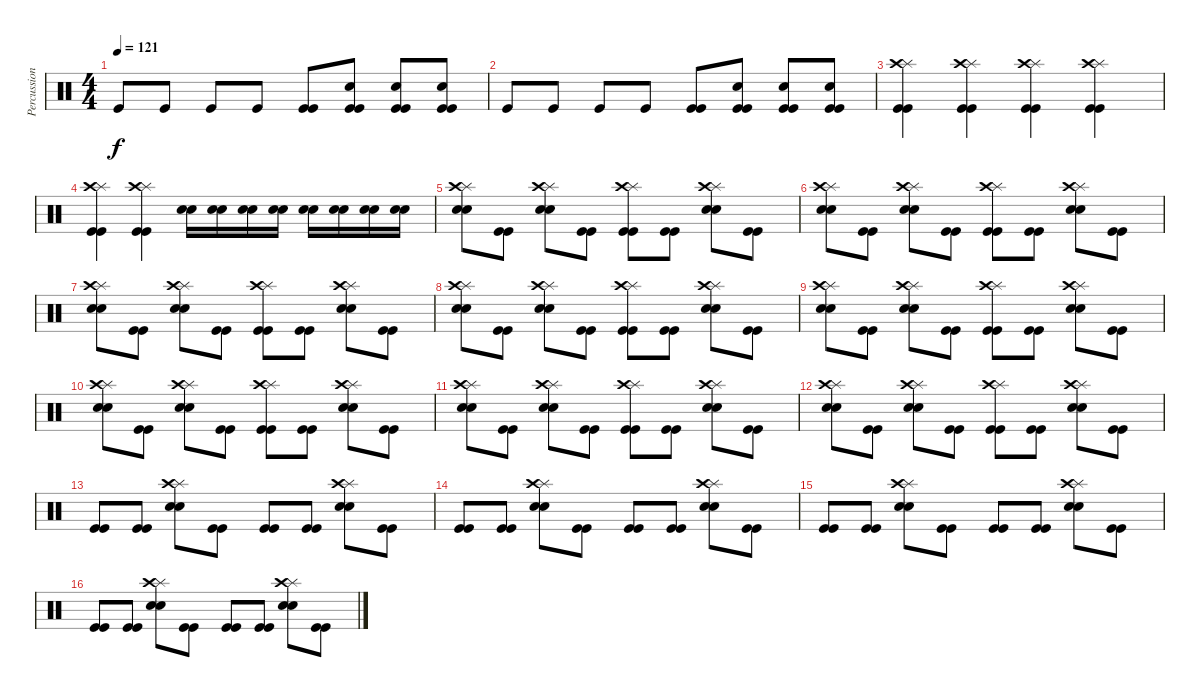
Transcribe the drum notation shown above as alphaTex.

\track ("Percussions" "Percussion") {instrument percussion}
\staff {score}
\articulation defaults
\ts (4 4)
\tempo 121
\clef neutral
\ks c "Kick (hit)".8{dy f} "Kick (hit)".8 "Kick (hit)".8 "Kick (hit)".8
("Kick (hit)" "Kick (hit)").8 ("Electric Snare (hit)" "Kick (hit)" "Kick (hit)").8 ("Electric Snare (hit)" "Kick (hit)" "Kick (hit)").8 ("Electric Snare (hit)" "Kick (hit)" "Kick (hit)").8 |
"Kick (hit)".8 "Kick (hit)".8 "Kick (hit)".8 "Kick (hit)".8 ("Kick (hit)" "Kick (hit)").8 ("Electric Snare (hit)" "Kick (hit)" "Kick (hit)").8 ("Electric Snare (hit)" "Kick (hit)" "Kick (hit)").8 ("Electric Snare (hit)" "Kick (hit)" "Kick (hit)").8 |
("Splash (hit)" "Crash high (hit)" "Kick (hit)" "Kick (hit)").4 ("Splash (hit)" "Crash high (hit)" "Kick (hit)" "Kick (hit)").4 ("Splash (hit)" "Crash high (hit)" "Kick (hit)" "Kick (hit)").4 ("Splash (hit)" "Crash high (hit)" "Kick (hit)" "Kick (hit)").4 |
("Splash (hit)" "Crash high (hit)" "Kick (hit)" "Kick (hit)").4 ("Splash (hit)" "Crash high (hit)" "Kick (hit)" "Kick (hit)").4 ("Electric Snare (hit)" "Electric Snare (hit)").16 ("Electric Snare (hit)" "Electric Snare (hit)").16 ("Electric Snare (hit)" "Electric Snare (hit)").16 ("Electric Snare (hit)" "Electric Snare (hit)").16 ("Electric Snare (hit)" "Electric Snare (hit)").16 ("Electric Snare (hit)" "Electric Snare (hit)").16 ("Electric Snare (hit)" "Electric Snare (hit)").16 ("Electric Snare (hit)" "Electric Snare (hit)").16 |
("Splash (hit)" "Crash high (hit)" "Electric Snare (hit)" "Electric Snare (hit)").8 ("Kick (hit)" "Kick (hit)").8 ("Splash (hit)" "Crash high (hit)" "Electric Snare (hit)" "Electric Snare (hit)").8 ("Kick (hit)" "Kick (hit)").8 ("Splash (hit)" "Crash high (hit)" "Kick (hit)" "Kick (hit)").8 ("Kick (hit)" "Kick (hit)").8 ("Splash (hit)" "Crash high (hit)" "Electric Snare (hit)" "Electric Snare (hit)").8 ("Kick (hit)" "Kick (hit)").8 |
("Splash (hit)" "Crash high (hit)" "Electric Snare (hit)" "Electric Snare (hit)").8 ("Kick (hit)" "Kick (hit)").8 ("Splash (hit)" "Crash high (hit)" "Electric Snare (hit)" "Electric Snare (hit)").8 ("Kick (hit)" "Kick (hit)").8 ("Splash (hit)" "Crash high (hit)" "Kick (hit)" "Kick (hit)").8 ("Kick (hit)" "Kick (hit)").8 ("Splash (hit)" "Crash high (hit)" "Electric Snare (hit)" "Electric Snare (hit)").8 ("Kick (hit)" "Kick (hit)").8 |
("Splash (hit)" "Crash high (hit)" "Electric Snare (hit)" "Electric Snare (hit)").8 ("Kick (hit)" "Kick (hit)").8 ("Splash (hit)" "Crash high (hit)" "Electric Snare (hit)" "Electric Snare (hit)").8 ("Kick (hit)" "Kick (hit)").8 ("Splash (hit)" "Crash high (hit)" "Kick (hit)" "Kick (hit)").8 ("Kick (hit)" "Kick (hit)").8 ("Splash (hit)" "Crash high (hit)" "Electric Snare (hit)" "Electric Snare (hit)").8 ("Kick (hit)" "Kick (hit)").8 |
("Splash (hit)" "Crash high (hit)" "Electric Snare (hit)" "Electric Snare (hit)").8 ("Kick (hit)" "Kick (hit)").8 ("Splash (hit)" "Crash high (hit)" "Electric Snare (hit)" "Electric Snare (hit)").8 ("Kick (hit)" "Kick (hit)").8 ("Splash (hit)" "Crash high (hit)" "Kick (hit)" "Kick (hit)").8 ("Kick (hit)" "Kick (hit)").8 ("Splash (hit)" "Crash high (hit)" "Electric Snare (hit)" "Electric Snare (hit)").8 ("Kick (hit)" "Kick (hit)").8 |
("Splash (hit)" "Crash high (hit)" "Electric Snare (hit)" "Electric Snare (hit)").8 ("Kick (hit)" "Kick (hit)").8 ("Splash (hit)" "Crash high (hit)" "Electric Snare (hit)" "Electric Snare (hit)").8 ("Kick (hit)" "Kick (hit)").8 ("Splash (hit)" "Crash high (hit)" "Kick (hit)" "Kick (hit)").8 ("Kick (hit)" "Kick (hit)").8 ("Splash (hit)" "Crash high (hit)" "Electric Snare (hit)" "Electric Snare (hit)").8 ("Kick (hit)" "Kick (hit)").8 |
("Splash (hit)" "Crash high (hit)" "Electric Snare (hit)" "Electric Snare (hit)").8 ("Kick (hit)" "Kick (hit)").8 ("Splash (hit)" "Crash high (hit)" "Electric Snare (hit)" "Electric Snare (hit)").8 ("Kick (hit)" "Kick (hit)").8 ("Splash (hit)" "Crash high (hit)" "Kick (hit)" "Kick (hit)").8 ("Kick (hit)" "Kick (hit)").8 ("Splash (hit)" "Crash high (hit)" "Electric Snare (hit)" "Electric Snare (hit)").8 ("Kick (hit)" "Kick (hit)").8 |
("Splash (hit)" "Crash high (hit)" "Electric Snare (hit)" "Electric Snare (hit)").8 ("Kick (hit)" "Kick (hit)").8 ("Splash (hit)" "Crash high (hit)" "Electric Snare (hit)" "Electric Snare (hit)").8 ("Kick (hit)" "Kick (hit)").8 ("Splash (hit)" "Crash high (hit)" "Kick (hit)" "Kick (hit)").8 ("Kick (hit)" "Kick (hit)").8 ("Splash (hit)" "Crash high (hit)" "Electric Snare (hit)" "Electric Snare (hit)").8 ("Kick (hit)" "Kick (hit)").8 |
("Splash (hit)" "Crash high (hit)" "Electric Snare (hit)" "Electric Snare (hit)").8 ("Kick (hit)" "Kick (hit)").8 ("Splash (hit)" "Crash high (hit)" "Electric Snare (hit)" "Electric Snare (hit)").8 ("Kick (hit)" "Kick (hit)").8 ("Splash (hit)" "Crash high (hit)" "Kick (hit)" "Kick (hit)").8 ("Kick (hit)" "Kick (hit)").8 ("Splash (hit)" "Crash high (hit)" "Electric Snare (hit)" "Electric Snare (hit)").8 ("Kick (hit)" "Kick (hit)").8 |
("Kick (hit)" "Kick (hit)").8 ("Kick (hit)" "Kick (hit)").8 ("Splash (hit)" "Crash high (hit)" "Electric Snare (hit)" "Electric Snare (hit)").8 ("Kick (hit)" "Kick (hit)").8 ("Kick (hit)" "Kick (hit)").8 ("Kick (hit)" "Kick (hit)").8 ("Splash (hit)" "Crash high (hit)" "Electric Snare (hit)" "Electric Snare (hit)").8 ("Kick (hit)" "Kick (hit)").8 |
("Kick (hit)" "Kick (hit)").8 ("Kick (hit)" "Kick (hit)").8 ("Splash (hit)" "Crash high (hit)" "Electric Snare (hit)" "Electric Snare (hit)").8 ("Kick (hit)" "Kick (hit)").8 ("Kick (hit)" "Kick (hit)").8 ("Kick (hit)" "Kick (hit)").8 ("Splash (hit)" "Crash high (hit)" "Electric Snare (hit)" "Electric Snare (hit)").8 ("Kick (hit)" "Kick (hit)").8 |
("Kick (hit)" "Kick (hit)").8 ("Kick (hit)" "Kick (hit)").8 ("Splash (hit)" "Crash high (hit)" "Electric Snare (hit)" "Electric Snare (hit)").8 ("Kick (hit)" "Kick (hit)").8 ("Kick (hit)" "Kick (hit)").8 ("Kick (hit)" "Kick (hit)").8 ("Splash (hit)" "Crash high (hit)" "Electric Snare (hit)" "Electric Snare (hit)").8 ("Kick (hit)" "Kick (hit)").8 |
("Kick (hit)" "Kick (hit)").8 ("Kick (hit)" "Kick (hit)").8 ("Splash (hit)" "Crash high (hit)" "Electric Snare (hit)" "Electric Snare (hit)").8 ("Kick (hit)" "Kick (hit)").8 ("Kick (hit)" "Kick (hit)").8 ("Kick (hit)" "Kick (hit)").8 ("Splash (hit)" "Crash high (hit)" "Electric Snare (hit)" "Electric Snare (hit)").8 ("Kick (hit)" "Kick (hit)").8
